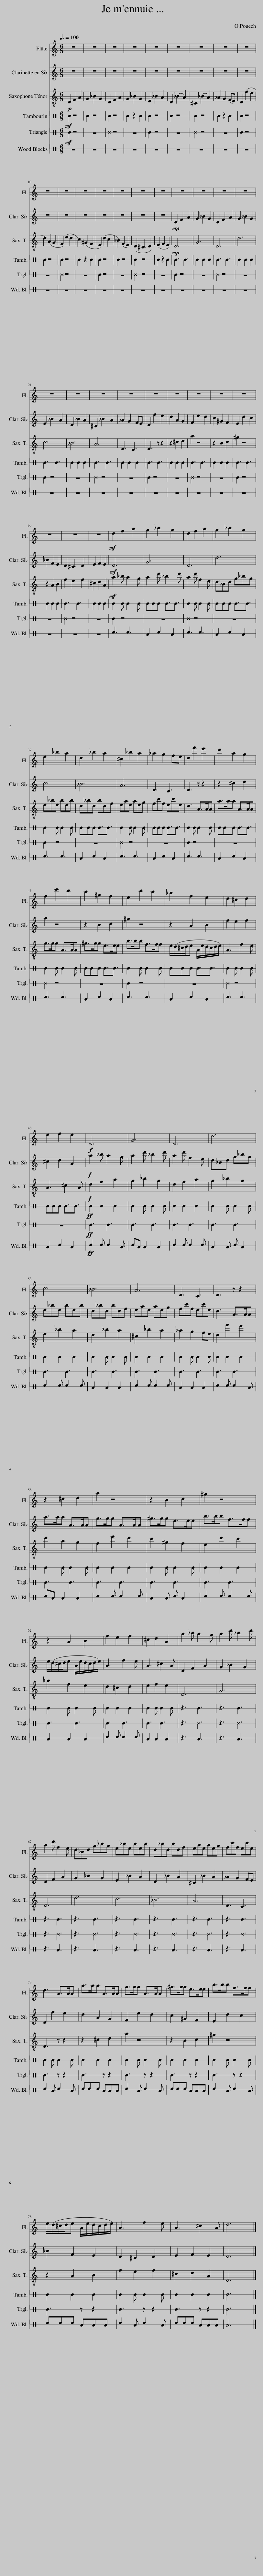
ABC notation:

X:1
%%score 1 2 3 4 5 6
L:1/8
Q:3/8=100
M:6/8
I:linebreak $
K:C
V:1 treble
V:2 treble transpose=-2
V:3 treble transpose=-14
V:4 perc stafflines=1
K:none
V:5 perc stafflines=1
K:none
V:6 perc stafflines=1
K:none
V:1
 z6 | z6 | z6 | z6 | z6 | %5
 z6 | z6 | z6 | z6 | z6 |$ %10
 z6 | z6 | z6 | z6 | z6 | %15
 z6 | z6 | z6 | z6 | z6 |$ %20
 z6 | z6 | z6 | z6 | z6 | %25
 z6 | z6 | z6 | z6 |$ z6 | %30
 z6 | z6 |!mf! d2 f2 a2 | g2 _b2 g2 | d2 f2 a2 | %35
 g2 _b2 g2 |$ e2 _b2 a2 | d2 _b2 a2 | ^c2 _b2 a2 | _a2 g2 fe | %40
 d2 f'2 e'2 | d'2 a2 g2 |$ f2 e'2 d'2 | c'2 ^g2 f2 | e2 d'2 c'2 | %45
 _b2 f2 e2 | d2 ^c2 d2 |$ e2 f2 e2 |!f! D6 | G6 | %50
 D6 | d6 | c6 |$ _B6 | A6 | %55
 D3 C3 | D3 z z2 | z2 ^c2 d2 |$ a2 z4 | z2 B2 c2 | %60
 ^g2 z4 | z2 A2 B2 |$ f2 e2 f2 | ^c2 d2 A2 | a2 _b a2 g | %65
 a2 d' _b2 d' | a2 d' f2 e | d_Bd g_bg |$ e_be beb | d_bd bdf | %70
 eae aeg | fc'f ec'e | d3 A>AA | a>aa A>AA |$ g>gg A>AA | %75
 ^g>gg e>ee | b>bb f>ff | e/(d/^c/d/e A/e/d/c/d/e/) | A3 f2 e |$ A3 ^c2 A | %80
 d6 |] %81
V:2
 z6 | z6 | z6 | z6 | z6 | %5
 z6 | z6 | z6 | z6 | z6 |$ %10
 z6 | z6 | z6 | z6 | z6 | %15
 z6 |!mp! E2 G2 B2 | A2 c2 A2 | E2 G2 B2 | A2 c2 A2 |$ %20
 ^F2 c2 B2 | E2 c2 B2 | ^D2 c2 B2 | _B2 A2 G^F | E2 g2 ^f2 | %25
 e2 B2 A2 | G2 ^f2 e2 | d2 ^A2 G2 | ^F2 e2 d2 |$ c2 G2 ^F2 | %30
 E2 ^D2 E2 | ^F2 G2 F2 |!mf! E6 | A6 | E6 | %35
 e6 |$ d6 | c6 | B6 | E3 D3 | %40
 E3 z z2 | z2 ^d2 e2 |$ b2 z4 | z2 ^c2 d2 | ^a2 z4 | %45
 z2 B2 ^c2 | g2 ^f2 g2 |$ ^d2 e2 B2 |!f! b2 c' b2 a | b2 e' c'2 e' | %50
 b2 e' g2 ^f | ece ac'a | ^fc'f c'fc' |$ ec'e c'eg | ^fbf bfa | %55
 gd'g ^fd'f | e3 B>BB | b>bb B>BB |$ a>aa B>BB | ^a>aa ^f>ff | %60
 ^c'>c'c' g>gg | ^f/(e/^d/e/f B/f/e/d/e/f/) |$ B3 g2 ^f | B3 ^d2 B | E2 G2 B2 | %65
 A2 c2 A2 | E2 G2 B2 | A2 c2 A2 |$ ^F2 c2 B2 | E2 c2 B2 | %70
 ^D2 c2 B2 | _B2 A2 G^F | E2 g2 ^f2 | e2 B2 A2 |$ G2 ^f2 e2 | %75
 d2 ^A2 G2 | ^F2 e2 d2 | c2 G2 ^F2 | E2 ^D2 E2 |$ ^F2 G2 F2 | %80
 E6 |] %81
V:3
!p! E2 G2 B2 | A2 c2 A2 | E2 G2 B2 | A2 c2 A2 | ^F2 c2 B2 | %5
 E2 (c2 B2) | ^D2 (c2 B2) | _B2 A2 (G^F) | E2 (g2 ^f2 | e2) (B2 A2 |$ %10
 G2) (^f2 e2 | d2) (^A2 G2) | ^F2 (e2 d2 | c2) (G2 ^F2) | (E2 ^D2 E2) | %15
 (^F2 G2 F2) |!mp! E6 | A6 | E6 | e6 |$ %20
 d6 | c6 | B6 | E3 D3 | E3 z z2 | %25
 z2 ^d2 e2 | b2 z4 | z2 ^c2 d2 | ^a2 z4 |$ z2 B2 ^c2 | %30
 g2 ^f2 g2 | ^d2 e2 B2 |!mf! b2 c' b2 a | b2 e' c'2 e' | b2 e' g2 ^f | %35
 ece ac'a |$ ^fc'f c'fc' | ec'e c'eg | ^fbf bfa | gd'g ^fd'f | %40
 e3 B>BB | b>bb B>BB |$ a>aa B>BB | ^a>aa ^f>ff | ^c'>c'c' g>gg | %45
 ^f/(e/^d/e/f B/f/e/d/e/f/) | B3 g2 ^f |$ B3 ^d2 B |!f! e2 g2 b2 | a2 c'2 a2 | %50
 e2 g2 b2 | a2 c'2 a2 | ^f2 c'2 b2 |$ e2 c'2 b2 | ^d2 c'2 b2 | %55
 _b2 a2 g^f | e2 g'2 ^f'2 | e'2 b2 a2 |$ g2 ^f'2 e'2 | d'2 ^a2 g2 | %60
 ^f2 e'2 d'2 | c'2 g2 ^f2 |$ e2 ^d2 e2 | ^f2 g2 f2 | E6 | %65
 A6 | E6 | e6 |$ d6 | c6 | %70
 B6 | E3 D3 | E3 z z2 | z2 ^d2 e2 |$ b2 z4 | %75
 z2 ^c2 d2 | ^a2 z4 | z2 B2 ^c2 | g2 ^f2 g2 |$ ^d2 e2 B2 | %80
 E6 |] %81
V:4
!mf! E2 z4 | E2 z4 | E2 z4 | E2 z2 E2 | E2 z4 | %5
 E2 z4 | E2 z4 | E2 z2 E2 | E2 z4 | E2 z4 |$ %10
 E2 z4 | E2 z2 E2 | E2 z4 | E2 z4 | E2 z4 | %15
 E2 z2 E2 | E3 E3 | E2 E2 E2 | E3 E3 | E2 E2 E2 |$ %20
 E3 E3 | E2 E2 E2 | E3 E3 | E2 E2 E2 | E3 E3 | %25
 E2 E2 E2 | E3 E3 | E2 E2 E2 | E3 E3 |$ E2 E2 E2 | %30
 E3 E3 | E2 E2 E2 | E2 E E2 E | EEE E3/2E3/2 | E2 E E2 E | %35
 EEE E3/2E3/2 |$ E2 E E2 E | EEE E3/2E3/2 | E2 E E2 E | EEE E3/2E3/2 | %40
 E2 E E2 E | EEE E3/2E3/2 |$ E2 E E2 E | EEE E3/2E3/2 | E2 E E2 E | %45
 EEE E3/2E3/2 | E2 E E2 E |$ EEE E3/2E3/2 |!ff! E2 E2 E2 | E2 E E2 E | %50
 E2 E2 E2 | E2 E E2 E | E2 E2 E2 |$ E2 E E2 E | E2 E2 E2 | %55
 E2 E E2 E | E2 E2 E2 | E2 E E2 E |$ E2 E2 E2 | E2 E E2 E | %60
 E2 E2 E2 | E2 E E2 E |$ E2 E2 E2 | E2 E E2 E | z3 E3 | %65
 z3 E3 | z3 E3 | z3 E3 |$ z3 E3 | z3 E3 | %70
 z3 E3 | z3 E3 | E2 E E2 E | E2 E2 E2 |$ E2 E E2 E | %75
 E2 E2 E2 | E2 E E2 E | E2 E2 E2 | E2 E E2 E |$ E2 E2 E2 | %80
 E6 |] %81
V:5
!mf! E2 z4 | z6 | ^E2 z4 | z6 | E2 z4 | %5
 z6 | ^E2 z4 | z6 | E2 z4 | z6 |$ %10
 ^E2 z4 | z6 | E2 z4 | z6 | ^E2 z4 | %15
 z6 | E2 z4 | z6 | ^E2 z4 | z6 |$ %20
 E2 z4 | z6 | ^E2 z4 | z6 | E2 z4 | %25
 z6 | ^E2 z4 | z6 | E2 z4 |$ z6 | %30
 ^E2 z4 | z6 | E2 z4 | z6 | ^E2 z4 | %35
 z6 |$ E2 z4 | z6 | ^E2 z4 | z6 | %40
 E2 z4 | z6 |$ ^E2 z4 | z6 | E2 z4 | %45
 z6 | ^E2 z4 |$ z6 |!ff! E3 E3 | E3 E3 | %50
 E3 E3 | E3 E3 | E3 E3 |$ E3 E3 | E3 E3 | %55
 E3 E3 | E3 E3 | E3 E3 |$ E3 E3 | E3 E3 | %60
 E3 E3 | E3 E3 |$ E3 E3 | E3 E3 | z3 ^E3 | %65
 z3 ^E3 | z3 ^E3 | z3 ^E3 |$ z3 ^E3 | z3 ^E3 | %70
 z3 ^E3 | z3 ^E3 | E3 z z2 | E3 z z2 |$ E3 z z2 | %75
 E3 z z2 | E3 z z2 | E3 z z2 | E3 z z2 |$ E3 z z2 | %80
 E6 |] %81
V:6
 z6 | z6 | z6 | z6 | z6 | %5
 z6 | z6 | z6 | z6 | z6 |$ %10
 z6 | z6 | z6 | z6 | z6 | %15
 z6 | z6 | z6 | z6 | z6 |$ %20
 z6 | z6 | z6 | z6 | z6 | %25
 z6 | z6 | z6 | z6 |$ z6 | %30
 z6 | z6 | F3 F3 | D2 F2 D2 | F3 F3 | %35
 D2 F2 D2 |$ F3 F3 | D2 F2 D2 | F3 F3 | D2 F2 D2 | %40
 F3 F3 | D2 F2 D2 |$ F3 F3 | D2 F2 D2 | F3 F3 | %45
 D2 F2 D2 | F3 F3 |$ D2 F2 D2 |!ff! F2 F F2 D | FD D2 D2 | %50
 F2 F F2 F | D2 D F D2 | F2 F F2 F |$ D2 D2 D2 | F2 F F2 F | %55
 D2 D2 D2 | F2 F F2 D | FD D2 D2 |$ F2 F F2 F | D2 D F D2 | %60
 F2 F F2 F | D2 D2 D2 |$ F2 F F2 F | D2 D2 D2 | z3 D3 | %65
 z3 D3 | z3 D3 | z3 D3 |$ z3 D3 | z3 D3 | %70
 z3 D3 | z3 D3 | F2 D F2 D | FFF DDD |$ F2 D F2 D | %75
 FFF DDD | F2 D F2 D | FFF DDD | F2 D F2 D |$ FFF DDD | %80
 D6 |] %81
